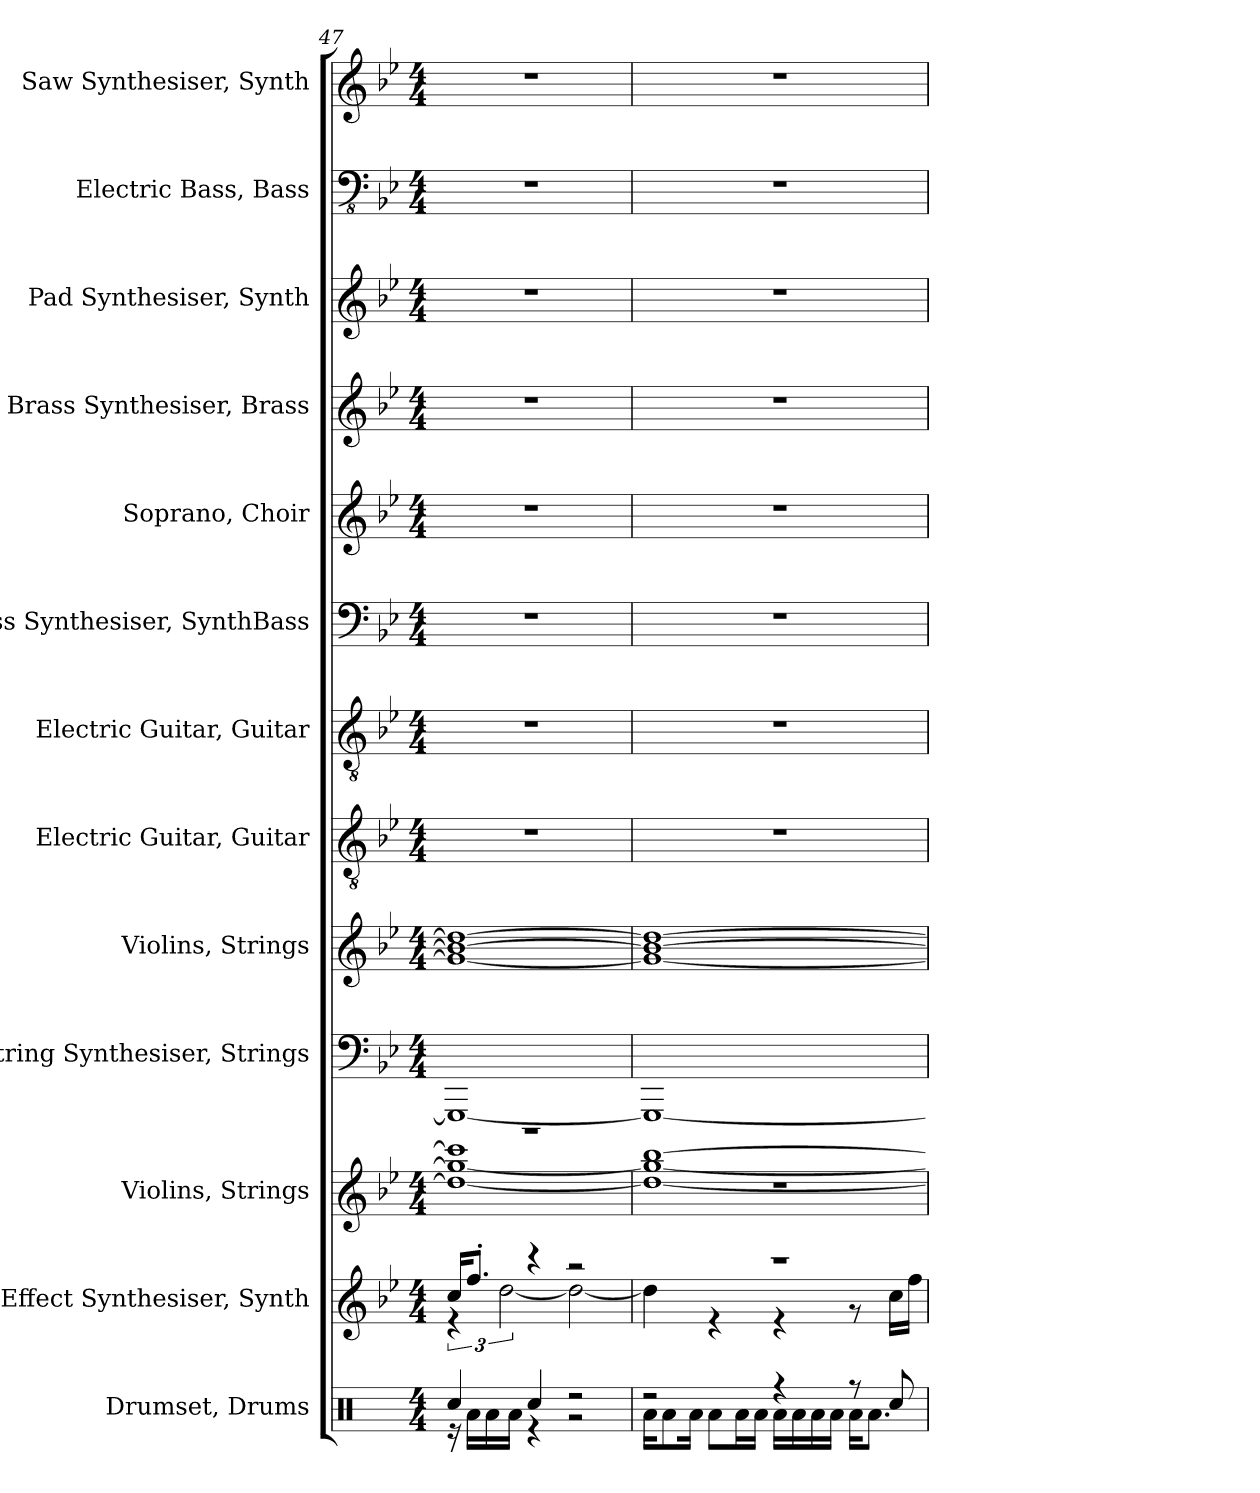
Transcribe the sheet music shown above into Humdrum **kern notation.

**kern	**kern	**kern	**kern	**kern	**kern	**kern	**kern	**kern	**kern	**kern	**kern	**kern
*part13	*part12	*part11	*part10	*part9	*part8	*part7	*part6	*part5	*part4	*part3	*part2	*part1
*staff13	*staff12	*staff11	*staff10	*staff9	*staff8	*staff7	*staff6	*staff5	*staff4	*staff3	*staff2	*staff1
*I"Drumset, Drums	*I"Effect Synthesiser, Synth	*I"Violins, Strings	*I"String Synthesiser, Strings	*I"Violins, Strings	*I"Electric Guitar, Guitar	*I"Electric Guitar, Guitar	*I"Bass Synthesiser, SynthBass	*I"Soprano, Choir	*I"Brass Synthesiser, Brass	*I"Pad Synthesiser, Synth	*I"Electric Bass, Bass	*I"Saw Synthesiser, Synth
*I'Drs.	*I'Synth.	*I'Vlns.	*I'Synth.	*I'Vlns.	*I'El. Guit.	*I'El. Guit.	*I'Synth.	*I'S.	*I'Synth.	*I'Synth.	*I'El. B.	*I'Synth.
*clefX	*clefG2	*clefG2	*clefF4	*clefG2	*clefGv2	*clefGv2	*clefF4	*clefG2	*clefG2	*clefG2	*clefFv4	*clefG2
*k[]	*k[b-e-]	*k[b-e-]	*k[b-e-]	*k[b-e-]	*k[b-e-]	*k[b-e-]	*k[b-e-]	*k[b-e-]	*k[b-e-]	*k[b-e-]	*k[b-e-]	*k[b-e-]
*M4/4	*M4/4	*M4/4	*M4/4	*M4/4	*M4/4	*M4/4	*M4/4	*M4/4	*M4/4	*M4/4	*M4/4	*M4/4
=47	=47	=47	=47	=47	=47	=47	=47	=47	=47	=47	=47	=47
*^	*^	*^	*	*	*	*	*	*	*	*	*	*
4Rcc/	16r	16cc/KL	6r	1r	1dd_ 1gg_ 1ccc]	1GGG_	1g_ 1b-_ 1dd_	1r	1r	1r	1r	1r	1r	1r	1r
.	16Ra\LL	8.ff'/J	.	.	.	.	.	.	.	.	.	.	.	.	.
.	16Ra\	.	.	.	.	.	.	.	.	.	.	.	.	.	.
.	.	.	[3dd\	.	.	.	.	.	.	.	.	.	.	.	.
.	16Ra\JJ	.	.	.	.	.	.	.	.	.	.	.	.	.	.
4Rcc/	4r	4r	.	.	.	.	.	.	.	.	.	.	.	.	.
2r	2r	2r	2dd\_	.	.	.	.	.	.	.	.	.	.	.	.
=48	=48	=48	=48	=48	=48	=48	=48	=48	=48	=48	=48	=48	=48	=48	=48
*	*	*	*	*	*^	*	*	*	*	*	*	*	*	*	*
2r	16Ra\KL	1r	4dd\]	1r	1dd_ 1gg_	[1bb-	1GGG_	1g_ 1b-_ 1dd_	1r	1r	1r	1r	1r	1r	1r	1r
.	8Ra\	.	.	.	.	.	.	.	.	.	.	.	.	.	.	.
.	16Ra\Jk	.	.	.	.	.	.	.	.	.	.	.	.	.	.	.
.	8Ra\L	.	4r	.	.	.	.	.	.	.	.	.	.	.	.	.
.	16Ra\L	.	.	.	.	.	.	.	.	.	.	.	.	.	.	.
.	16Ra\JJ	.	.	.	.	.	.	.	.	.	.	.	.	.	.	.
4r	16Ra\LL	.	4r	.	.	.	.	.	.	.	.	.	.	.	.	.
.	16Ra\	.	.	.	.	.	.	.	.	.	.	.	.	.	.	.
.	16Ra\	.	.	.	.	.	.	.	.	.	.	.	.	.	.	.
.	16Ra\JJ	.	.	.	.	.	.	.	.	.	.	.	.	.	.	.
8r	16Ra\KL	.	8r	.	.	.	.	.	.	.	.	.	.	.	.	.
.	8.Ra\J	.	.	.	.	.	.	.	.	.	.	.	.	.	.	.
8Rcc/	.	.	16cc\LL	.	.	.	.	.	.	.	.	.	.	.	.	.
.	.	.	16ff\JJ	.	.	.	.	.	.	.	.	.	.	.	.	.
*v	*v	*	*	*v	*v	*v	*	*	*	*	*	*	*	*	*	*
*	*v	*v	*	*	*	*	*	*	*	*	*	*	*
=	=	=	=	=	=	=	=	=	=	=	=	=
*-	*-	*-	*-	*-	*-	*-	*-	*-	*-	*-	*-	*-
